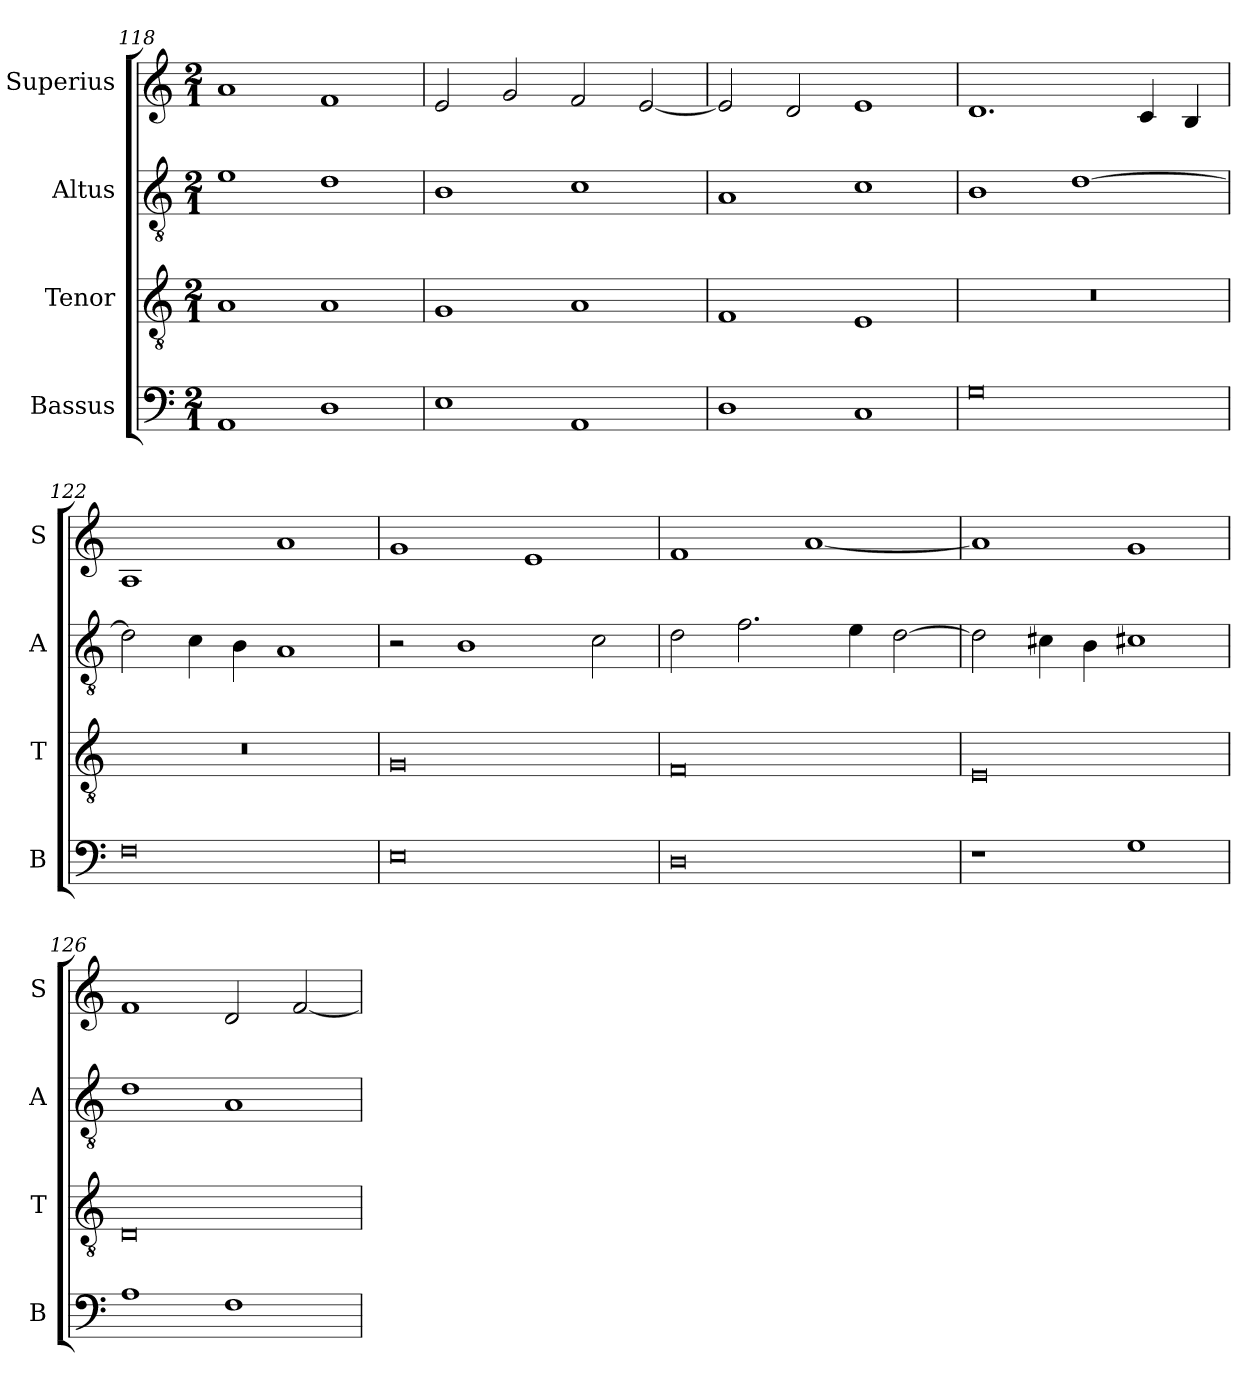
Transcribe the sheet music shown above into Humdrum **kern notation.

**kern	**kern	**kern	**kern
*part4	*part3	*part2	*part1
*staff4	*staff3	*staff2	*staff1
*I"Bassus	*I"Tenor	*I"Altus	*I"Superius
*I'B	*I'T	*I'A	*I'S
*clefF4	*clefGv2	*clefGv2	*clefG2
*k[]	*k[]	*k[]	*k[]
*M2/1	*M2/1	*M2/1	*M2/1
=118	=118	=118	=118
1AA	1A	1e	1a
1D	1A	1d	1f
=119	=119	=119	=119
1E	1G	1B	2e/
.	.	.	2g/
1AA	1A	1c	2f/
.	.	.	[2e/
=120	=120	=120	=120
1D	1F	1A	2e/]
.	.	.	2d/
1C	1E	1c	1e
=121	=121	=121	=121
0G	0r	1B	1.d
.	.	[1d	.
.	.	.	4c/
.	.	.	4B/
=122	=122	=122	=122
0F	0r	2d\]	1A
.	.	4c\	.
.	.	4B\	.
.	.	1A	1a
=123	=123	=123	=123
0E	0G	2r	1g
.	.	1B	.
.	.	.	1e
.	.	2c\	.
=124	=124	=124	=124
0D	0F	2d\	1f
.	.	2.f\	.
.	.	.	[1a
.	.	4e\	.
.	.	[2d\	.
=125	=125	=125	=125
1r	0E	2d\]	1a]
.	.	4c#X\	.
.	.	4B\	.
1G	.	1c#X	1g
=126	=126	=126	=126
1A	0D	1d	1f
1F	.	1A	2d/
.	.	.	[2f/
=	=	=	=
*-	*-	*-	*-
